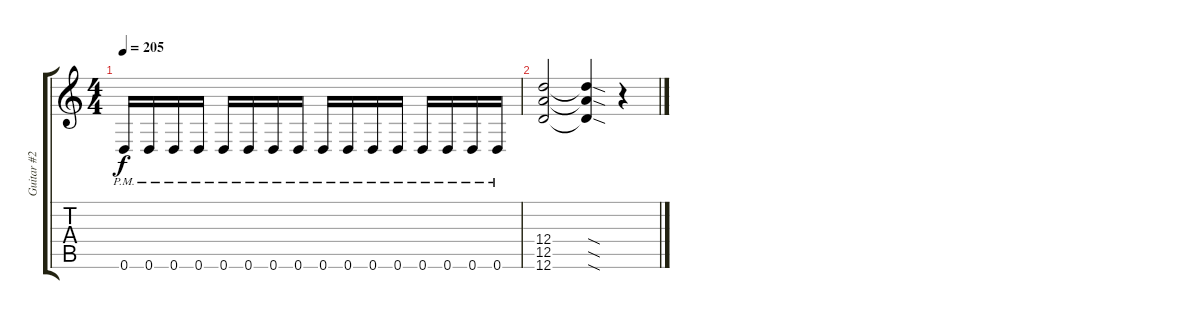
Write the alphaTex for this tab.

\track ("Guitar #2" "Guitar #2") {instrument overdrivenguitar}
\staff {score tabs}
\tuning (E4 B3 G3 D3 A2 D2) {hide}
\ts (4 4)
\tempo 205
\clef g2
\ks c
0.6{pm}.16{dy f} 0.6{pm}.16 0.6{pm}.16 0.6{pm}.16 0.6{pm}.16 0.6{pm}.16 0.6{pm}.16 0.6{pm}.16 0.6{pm}.16 0.6{pm}.16 0.6{pm}.16 0.6{pm}.16 0.6{pm}.16 0.6{pm}.16 0.6{pm}.16 0.6{pm}.16 |
(12.4 12.5 12.6).2 (12.4{sod t} 12.5{sod t} 12.6{sod t}).4 r.4
